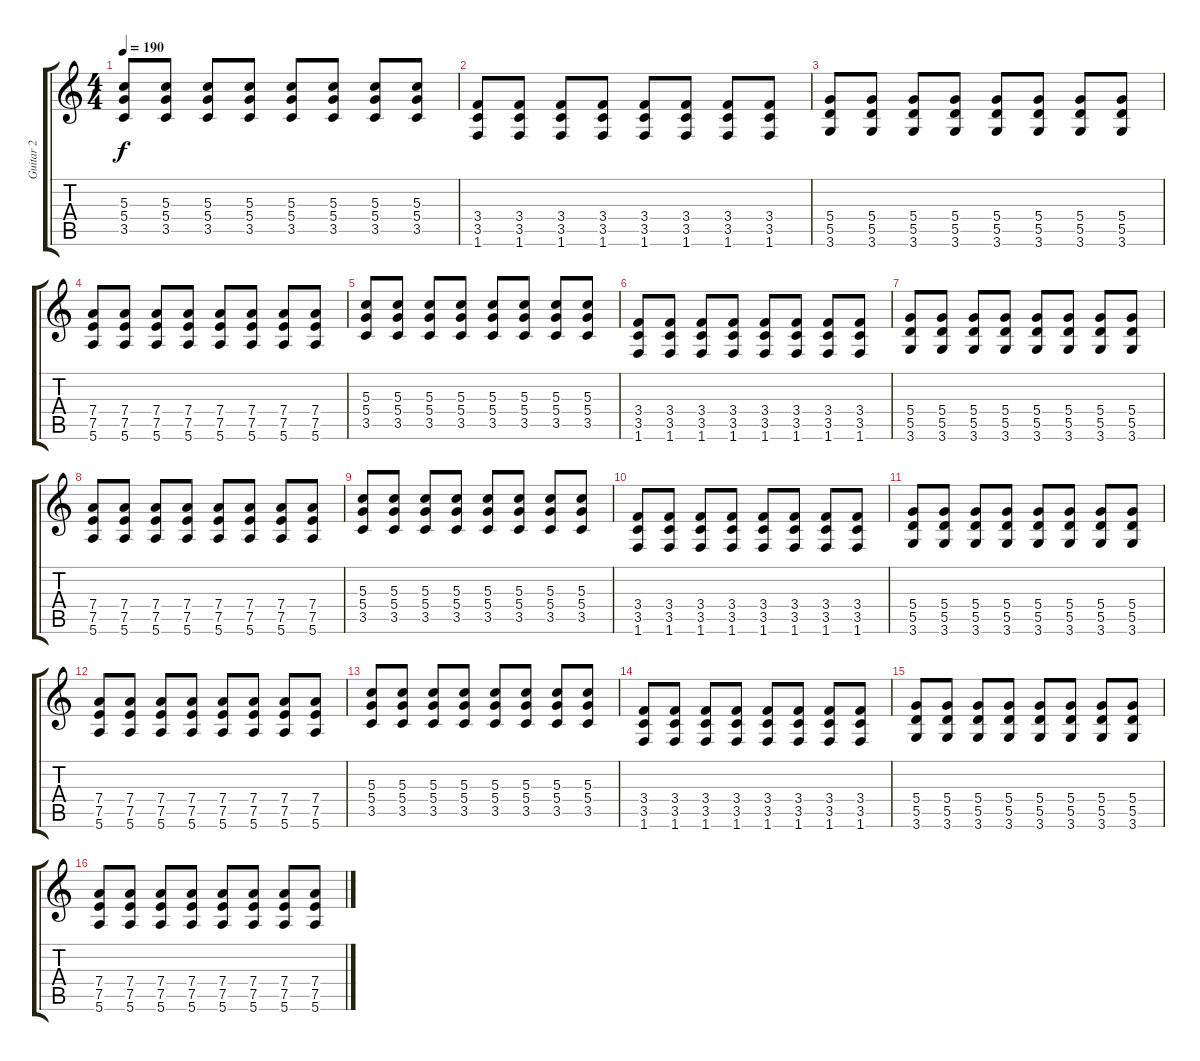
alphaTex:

\track ("Guitar 2" "Guitar 2") {instrument distortionguitar}
\staff {score tabs}
\tuning (E4 B3 G3 D3 A2 E2) {hide}
\ts (4 4)
\tempo 190
\clef g2
\ks c
(5.3 5.4 3.5).8{dy f} (5.3 5.4 3.5).8 (5.3 5.4 3.5).8 (5.3 5.4 3.5).8 (5.3 5.4 3.5).8 (5.3 5.4 3.5).8 (5.3 5.4 3.5).8 (5.3 5.4 3.5).8 |
(3.4 3.5 1.6).8 (3.4 3.5 1.6).8 (3.4 3.5 1.6).8 (3.4 3.5 1.6).8 (3.4 3.5 1.6).8 (3.4 3.5 1.6).8 (3.4 3.5 1.6).8 (3.4 3.5 1.6).8 |
(5.4 5.5 3.6).8 (5.4 5.5 3.6).8 (5.4 5.5 3.6).8 (5.4 5.5 3.6).8 (5.4 5.5 3.6).8 (5.4 5.5 3.6).8 (5.4 5.5 3.6).8 (5.4 5.5 3.6).8 |
(7.4 7.5 5.6).8 (7.4 7.5 5.6).8 (7.4 7.5 5.6).8 (7.4 7.5 5.6).8 (7.4 7.5 5.6).8 (7.4 7.5 5.6).8 (7.4 7.5 5.6).8 (7.4 7.5 5.6).8 |
(5.3 5.4 3.5).8 (5.3 5.4 3.5).8 (5.3 5.4 3.5).8 (5.3 5.4 3.5).8 (5.3 5.4 3.5).8 (5.3 5.4 3.5).8 (5.3 5.4 3.5).8 (5.3 5.4 3.5).8 |
(3.4 3.5 1.6).8 (3.4 3.5 1.6).8 (3.4 3.5 1.6).8 (3.4 3.5 1.6).8 (3.4 3.5 1.6).8 (3.4 3.5 1.6).8 (3.4 3.5 1.6).8 (3.4 3.5 1.6).8 |
(5.4 5.5 3.6).8 (5.4 5.5 3.6).8 (5.4 5.5 3.6).8 (5.4 5.5 3.6).8 (5.4 5.5 3.6).8 (5.4 5.5 3.6).8 (5.4 5.5 3.6).8 (5.4 5.5 3.6).8 |
(7.4 7.5 5.6).8 (7.4 7.5 5.6).8 (7.4 7.5 5.6).8 (7.4 7.5 5.6).8 (7.4 7.5 5.6).8 (7.4 7.5 5.6).8 (7.4 7.5 5.6).8 (7.4 7.5 5.6).8 |
(5.3 5.4 3.5).8 (5.3 5.4 3.5).8 (5.3 5.4 3.5).8 (5.3 5.4 3.5).8 (5.3 5.4 3.5).8 (5.3 5.4 3.5).8 (5.3 5.4 3.5).8 (5.3 5.4 3.5).8 |
(3.4 3.5 1.6).8 (3.4 3.5 1.6).8 (3.4 3.5 1.6).8 (3.4 3.5 1.6).8 (3.4 3.5 1.6).8 (3.4 3.5 1.6).8 (3.4 3.5 1.6).8 (3.4 3.5 1.6).8 |
(5.4 5.5 3.6).8 (5.4 5.5 3.6).8 (5.4 5.5 3.6).8 (5.4 5.5 3.6).8 (5.4 5.5 3.6).8 (5.4 5.5 3.6).8 (5.4 5.5 3.6).8 (5.4 5.5 3.6).8 |
(7.4 7.5 5.6).8 (7.4 7.5 5.6).8 (7.4 7.5 5.6).8 (7.4 7.5 5.6).8 (7.4 7.5 5.6).8 (7.4 7.5 5.6).8 (7.4 7.5 5.6).8 (7.4 7.5 5.6).8 |
(5.3 5.4 3.5).8 (5.3 5.4 3.5).8 (5.3 5.4 3.5).8 (5.3 5.4 3.5).8 (5.3 5.4 3.5).8 (5.3 5.4 3.5).8 (5.3 5.4 3.5).8 (5.3 5.4 3.5).8 |
(3.4 3.5 1.6).8 (3.4 3.5 1.6).8 (3.4 3.5 1.6).8 (3.4 3.5 1.6).8 (3.4 3.5 1.6).8 (3.4 3.5 1.6).8 (3.4 3.5 1.6).8 (3.4 3.5 1.6).8 |
(5.4 5.5 3.6).8 (5.4 5.5 3.6).8 (5.4 5.5 3.6).8 (5.4 5.5 3.6).8 (5.4 5.5 3.6).8 (5.4 5.5 3.6).8 (5.4 5.5 3.6).8 (5.4 5.5 3.6).8 |
(7.4 7.5 5.6).8{instrument distortionguitar} (7.4 7.5 5.6).8 (7.4 7.5 5.6).8 (7.4 7.5 5.6).8 (7.4 7.5 5.6).8 (7.4 7.5 5.6).8 (7.4 7.5 5.6).8 (7.4 7.5 5.6).8
